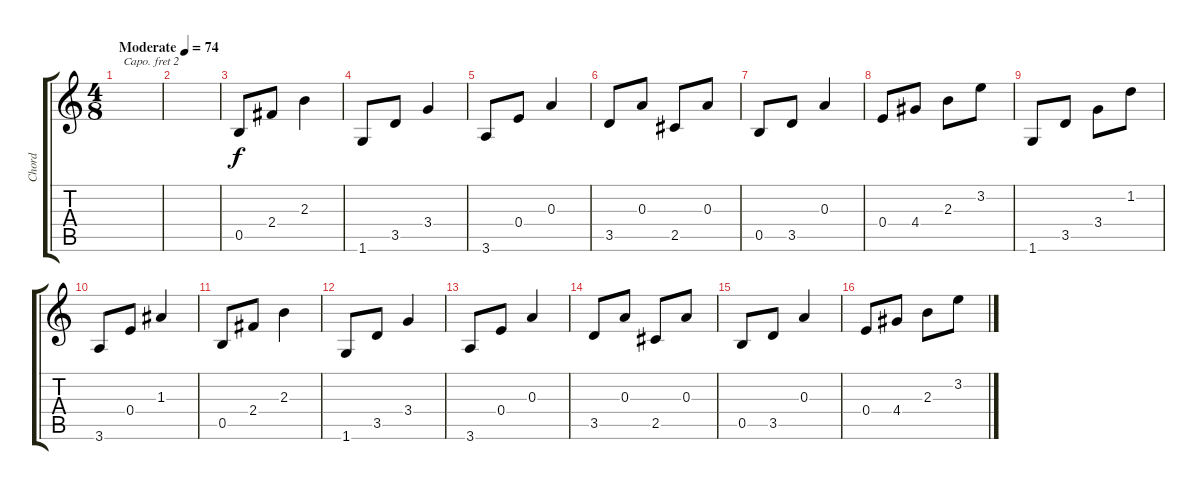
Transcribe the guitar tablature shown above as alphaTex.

\track ("Chord" "Chord") {instrument acousticguitarnylon}
\staff {score tabs}
\capo 2
\tuning (E4 B3 G3 D3 A2 E2) {hide}
\ts (4 8)
\tempo (74 "Moderate")
\clef g2
\ks c
|
|
0.5.8 2.4.8 2.3.4 |
1.6.8 3.5.8 3.4.4 |
3.6.8 0.4.8 0.3.4 |
3.5.8 0.3.8 2.5.8 0.3.8 |
0.5.8 3.5.8 0.3.4 |
0.4.8 4.4.8 2.3.8 3.2.8 |
1.6.8 3.5.8 3.4.8 1.2.8 |
3.6.8 0.4.8 1.3.4 |
0.5.8 2.4.8 2.3.4 |
1.6.8 3.5.8 3.4.4 |
3.6.8 0.4.8 0.3.4 |
3.5.8 0.3.8 2.5.8 0.3.8 |
0.5.8 3.5.8 0.3.4 |
0.4.8 4.4.8 2.3.8 3.2.8
